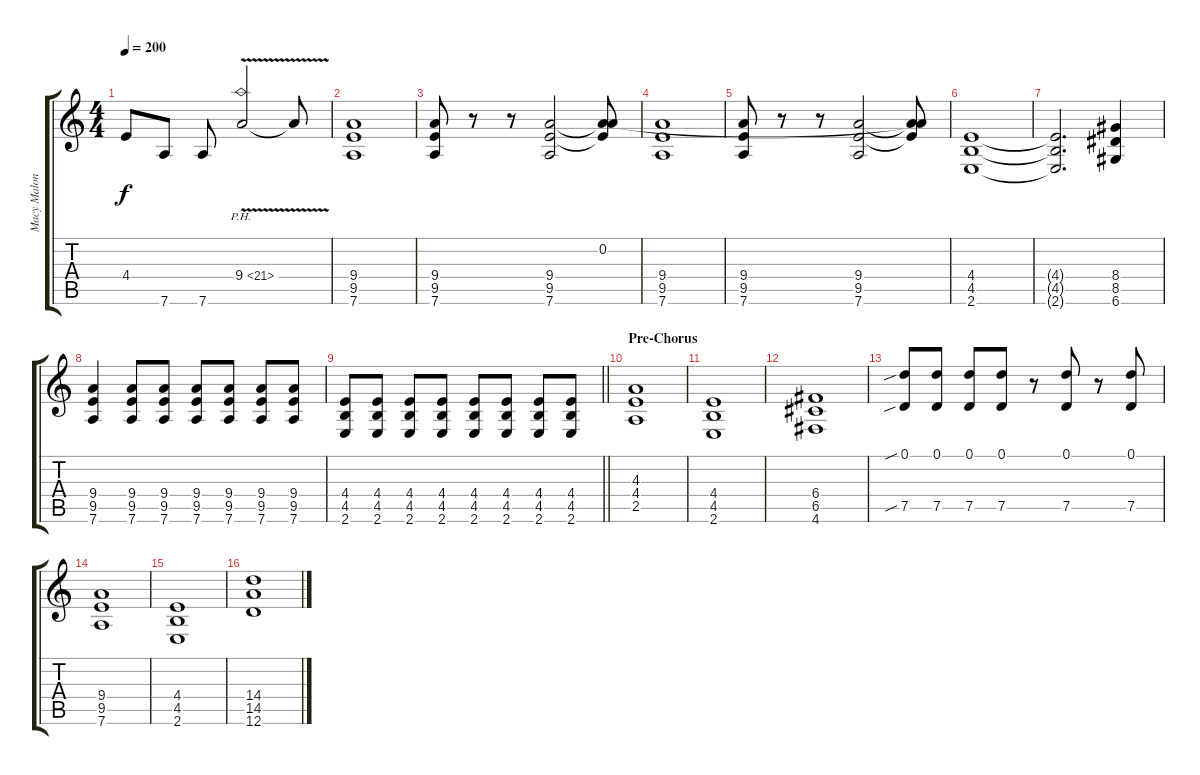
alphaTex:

\track ("Macy Malone" "Macy Malon") {instrument distortionguitar}
\staff {score tabs}
\tuning (D4 A3 F3 C3 G2 D2) {hide}
\ts (4 4)
\tempo 200
\clef g2
\ks c
4.4.8{dy f} 7.6.8 7.6.8 9.4{ph 12 v}.2 9.4{t}.8 |
(9.4 9.5 7.6).1 |
(9.4 9.5 7.6).8 r.8 r.8 (9.4 9.5 7.6).2 (0.2 9.4{t} 9.5{t}).8 |
(9.4 9.5 7.6).1 |
(9.4 9.5 7.6).8 r.8 r.8 (9.4 9.5 7.6).2 (0.2{t} 9.4{t} 9.5{t}).8 |
(4.4 4.5 2.6).1 |
(4.4{t} 4.5{t} 2.6{t}).2{d} (8.4 8.5 6.6).4 |
(9.4 9.5 7.6).4 (9.4 9.5 7.6).8 (9.4 9.5 7.6).8 (9.4 9.5 7.6).8 (9.4 9.5 7.6).8 (9.4 9.5 7.6).8 (9.4 9.5 7.6).8 |
\barLineRight lightlight
(4.4 4.5 2.6).8 (4.4 4.5 2.6).8 (4.4 4.5 2.6).8 (4.4 4.5 2.6).8 (4.4 4.5 2.6).8 (4.4 4.5 2.6).8 (4.4 4.5 2.6).8 (4.4 4.5 2.6).8 |
\section ("" "Pre-Chorus")
(4.3 4.4 2.5).1 |
(4.4 4.5 2.6).1 |
(6.4 6.5 4.6).1 |
(0.1{sib} 7.5{sib}).8 (0.1 7.5).8 (0.1 7.5).8 (0.1 7.5).8 r.8 (0.1 7.5).8 r.8 (0.1 7.5).8 |
(9.4 9.5 7.6).1 |
(4.4 4.5 2.6).1 |
(14.4 14.5 12.6).1
